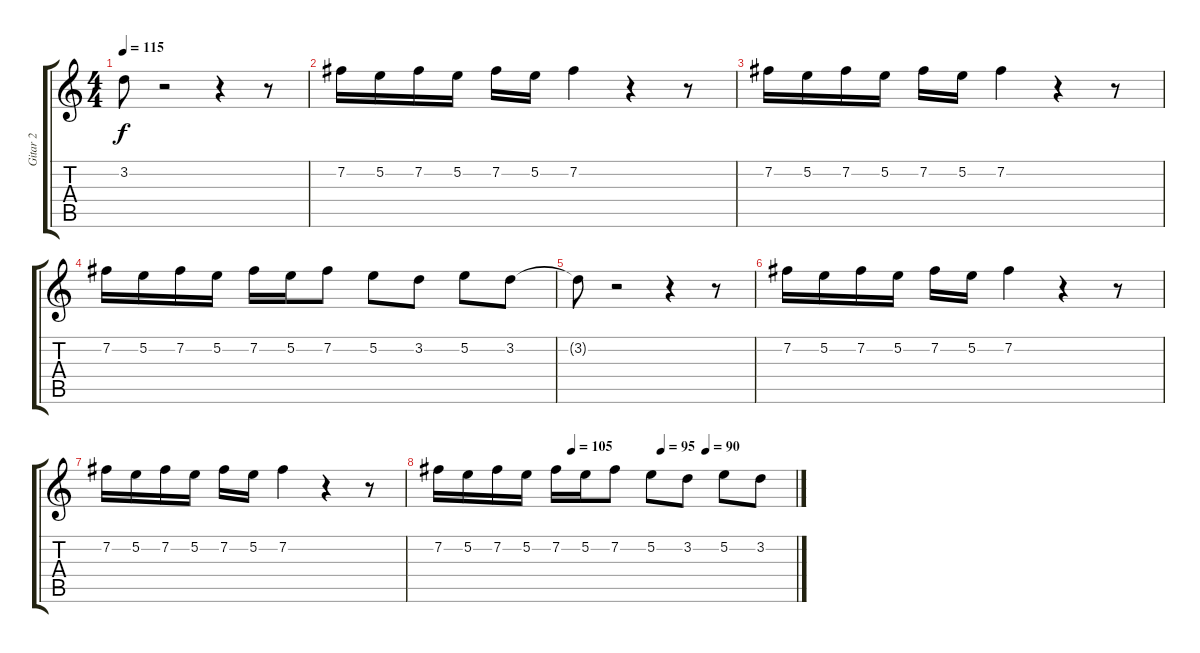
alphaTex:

\track ("Gitar 2" "Gitar 2") {instrument overdrivenguitar}
\staff {score tabs}
\tuning (E4 B3 G3 D3 A2 E2) {hide}
\ts (4 4)
\tempo 115
\clef g2
\ks c
3.2{t}.8{dy f} r.2 r.4 r.8 |
7.2.16 5.2.16 7.2.16 5.2.16 7.2.16 5.2.16 7.2.4 r.4 r.8 |
7.2.16 5.2.16 7.2.16 5.2.16 7.2.16 5.2.16 7.2.4 r.4 r.8 |
7.2.16 5.2.16 7.2.16 5.2.16 7.2.16 5.2.16 7.2.8 5.2.8 3.2.8 5.2.8 3.2.8 |
3.2{t}.8 r.2 r.4 r.8 |
7.2.16 5.2.16 7.2.16 5.2.16 7.2.16 5.2.16 7.2.4 r.4 r.8 |
7.2.16 5.2.16 7.2.16 5.2.16 7.2.16 5.2.16 7.2.4 r.4 r.8 |
\tempo (105 0.375)
\tempo (95 0.625)
\tempo (90 0.75)
7.2.16 5.2.16 7.2.16 5.2.16 7.2.16 5.2.16 7.2.8 5.2.8 3.2.8 5.2.8 3.2.8
